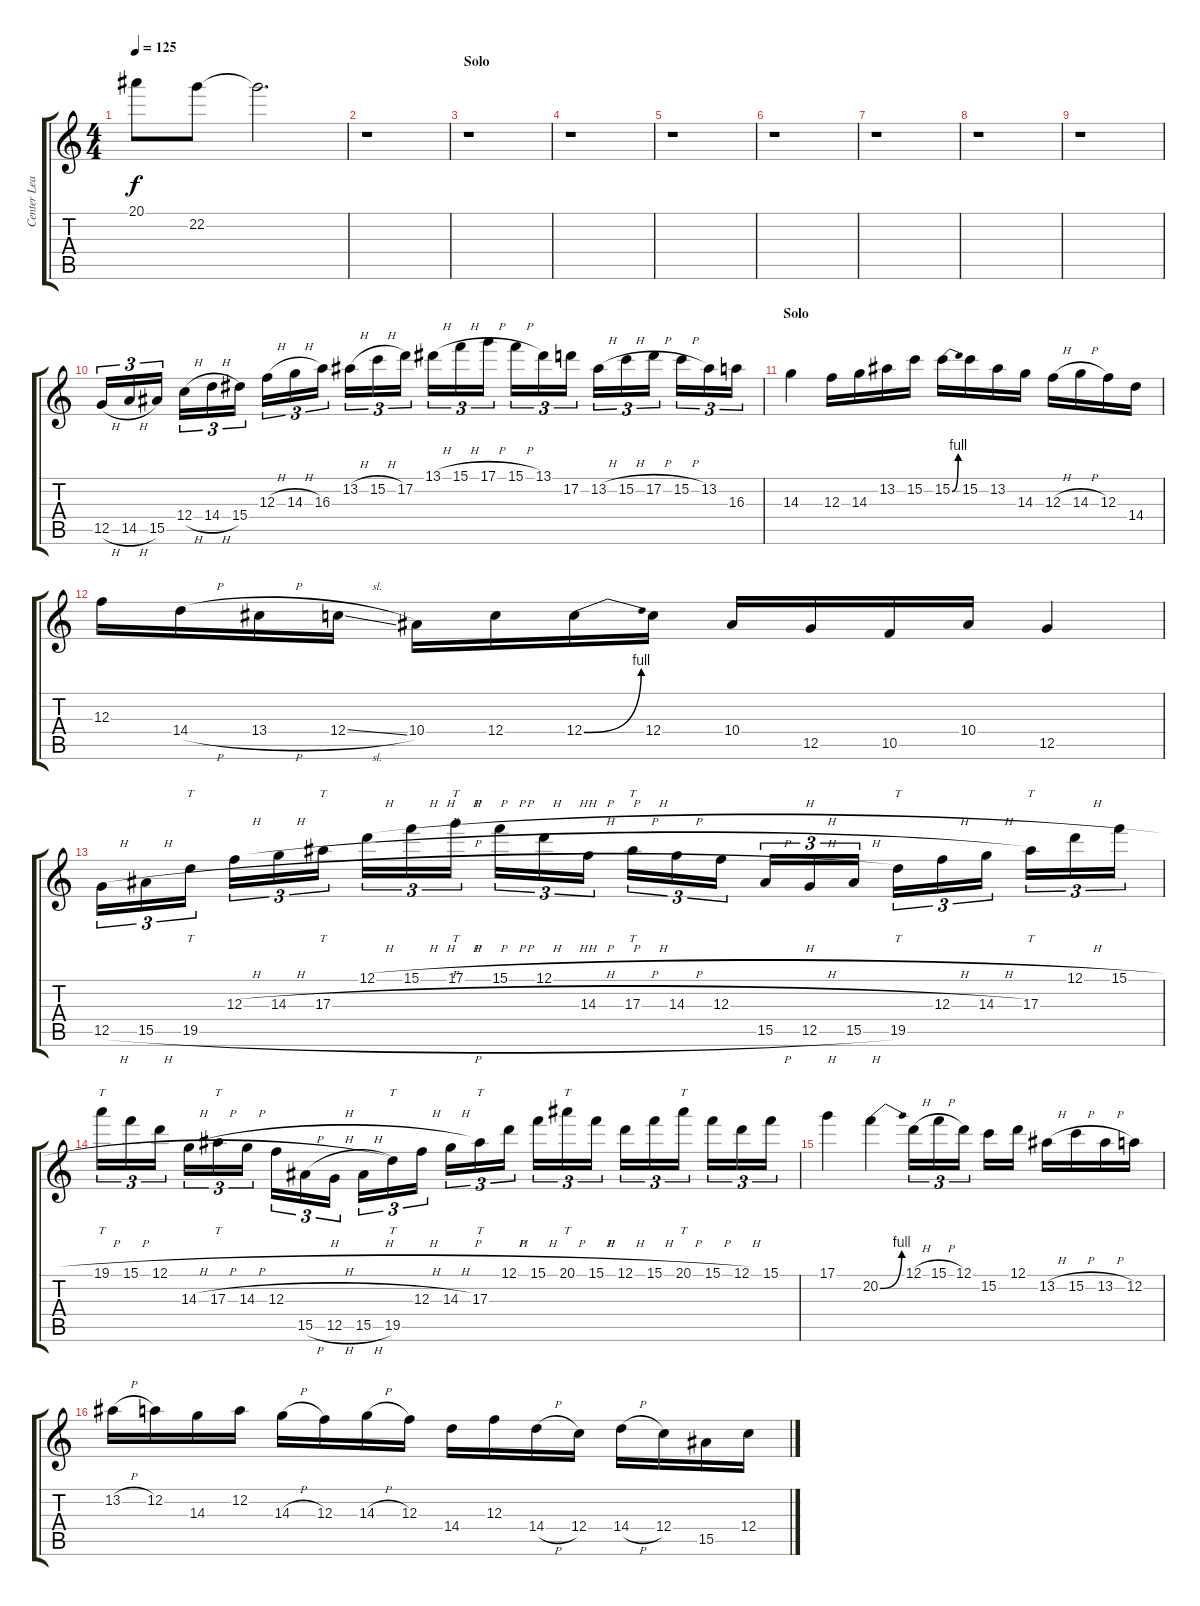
\track ("Center Lead 2" "Center Lea") {instrument overdrivenguitar}
\staff {score tabs}
\tuning (D4 A3 F3 C3 G2 C2) {hide}
\ts (4 4)
\tempo 125
\clef g2
\ks aminor
20.1{t}.8{dy f} 22.2.8 22.2{t}.2{d} |
r.1 |
\section ("" "Solo")
r.1 |
r.1 |
r.1 |
r.1 |
r.1 |
r.1 |
r.1 |
12.5{h}.16{tu (3 2)} 14.5{h}.16{tu (3 2)} 15.5.16{tu (3 2)} 12.4{h}.16{tu (3 2)} 14.4{h}.16{tu (3 2)} 15.4.16{tu (3 2)} 12.3{h}.16{tu (3 2)} 14.3{h}.16{tu (3 2)} 16.3.16{tu (3 2)} 13.2{h}.16{tu (3 2)} 15.2{h}.16{tu (3 2)} 17.2.16{tu (3 2)} 13.1{h}.16{tu (3 2)} 15.1{h}.16{tu (3 2)} 17.1{h}.16{tu (3 2)} 15.1{h}.16{tu (3 2)} 13.1.16{tu (3 2)} 17.2.16{tu (3 2)} 13.2{h}.16{tu (3 2)} 15.2{h}.16{tu (3 2)} 17.2{h}.16{tu (3 2)} 15.2{h}.16{tu (3 2)} 13.2.16{tu (3 2)} 16.3.16{tu (3 2)} |
\section ("" "Solo")
14.3.4 12.3.16 14.3.16 13.2.16 15.2.16 15.2{be (bend 0 0 60 4)}.16 15.2.16 13.2.16 14.3.16 12.3{h}.16 14.3{h}.16 12.3.16 14.4.16 |
12.3.16 14.4{h}.16 13.4{h}.16 12.4{sl}.16 10.4.16 12.4.16 12.4{be (bend 0 0 60 4)}.16 12.4.16 10.4.16 12.5.16 10.5.16 10.4.16 12.5.4 |
12.5{h}.16{tu (3 2)} 15.5{h}.16{tu (3 2)} 19.5{h}.16{tt tu (3 2)} 12.3{h}.16{tu (3 2)} 14.3{h}.16{tu (3 2)} 17.3{h}.16{tt tu (3 2)} 12.1{h}.16{tu (3 2)} 15.1{h}.16{tu (3 2)} 17.1{h}.16{tt tu (3 2)} 15.1{h}.16{tu (3 2)} 12.1{h}.16{tu (3 2)} 14.3{h}.16{tu (3 2)} 17.3{h}.16{tt tu (3 2)} 14.3{h}.16{tu (3 2)} 12.3{h}.16{tu (3 2)} 15.5{h}.16{tu (3 2)} 12.5{h}.16{tu (3 2)} 15.5{h}.16{tu (3 2)} 19.5.16{tt tu (3 2)} 12.3{h}.16{tu (3 2)} 14.3{h}.16{tu (3 2)} 17.3.16{tt tu (3 2)} 12.1{h}.16{tu (3 2)} 15.1{h}.16{tu (3 2)} |
19.1{h}.16{tt tu (3 2)} 15.1{h}.16{tu (3 2)} 12.1{h}.16{tu (3 2)} 14.3{h}.16{tu (3 2)} 17.3{h}.16{tt tu (3 2)} 14.3{h}.16{tu (3 2)} 12.3{h}.16{tu (3 2)} 15.5{h}.16{tu (3 2)} 12.5{h}.16{tu (3 2)} 15.5{h}.16{tu (3 2)} 19.5.16{tt tu (3 2)} 12.3{h}.16{tu (3 2)} 14.3{h}.16{tu (3 2)} 17.3.16{tt tu (3 2)} 12.1{h}.16{tu (3 2)} 15.1{h}.16{tu (3 2)} 20.1{h}.16{tt tu (3 2)} 15.1{h}.16{tu (3 2)} 12.1{h}.16{tu (3 2)} 15.1{h}.16{tu (3 2)} 20.1{h}.16{tt tu (3 2)} 15.1{h}.16{tu (3 2)} 12.1{h}.16{tu (3 2)} 15.1.16{tu (3 2)} |
17.1.4 20.2{be (bend 0 0 60 4)}.4 12.1{h}.16{tu (3 2)} 15.1{h}.16{tu (3 2)} 12.1.16{tu (3 2)} 15.2.16 12.1.16 13.2{h}.16 15.2{h}.16 13.2{h}.16 12.2.16 |
13.2{h}.16 12.2.16 14.3.16 12.2.16 14.3{h}.16 12.3.16 14.3{h}.16 12.3.16 14.4.16 12.3.16 14.4{h}.16 12.4.16 14.4{h}.16 12.4.16 15.5.16 12.4.16
